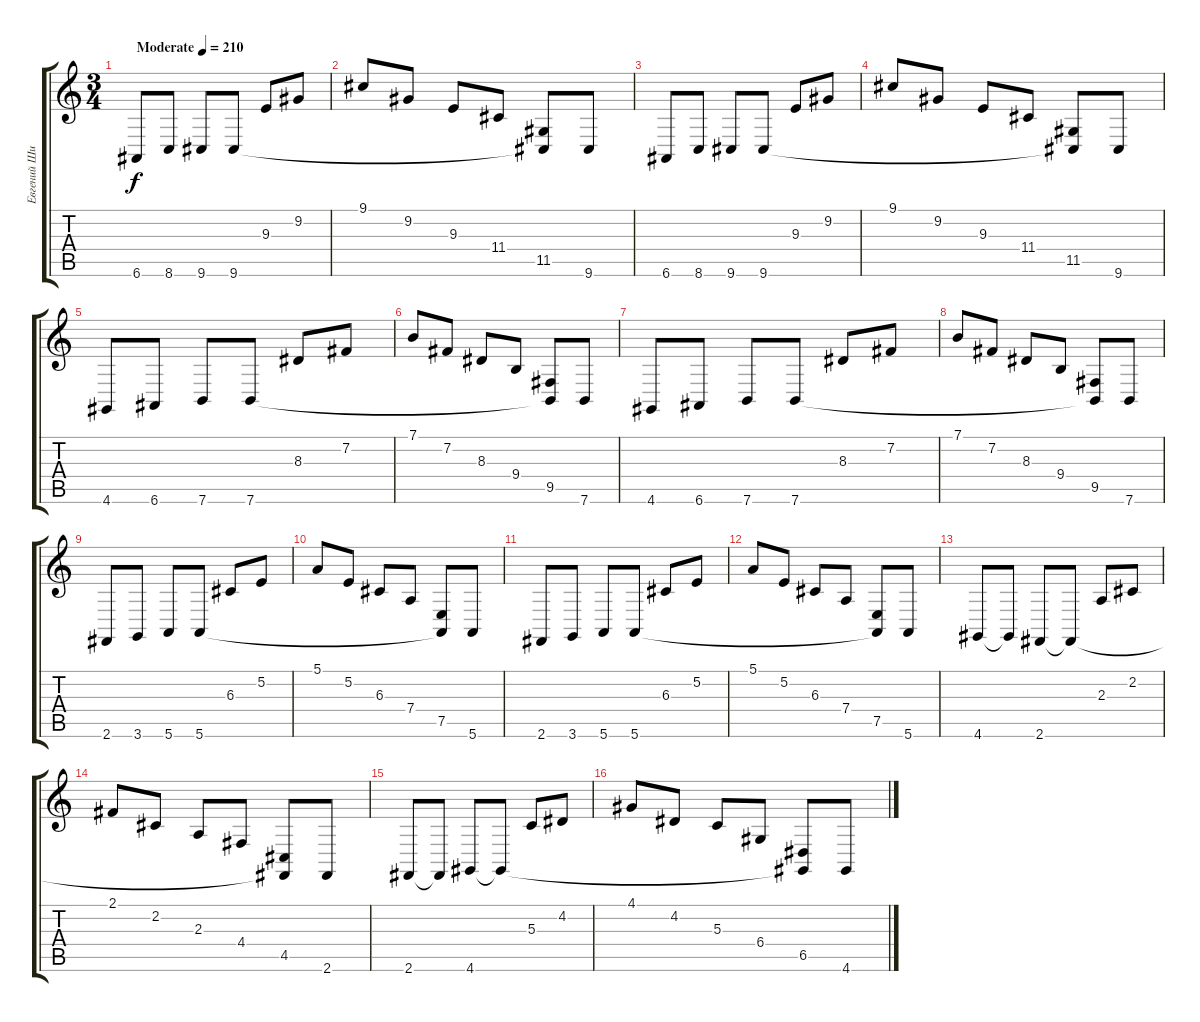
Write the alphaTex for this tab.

\track ("Евгений Шидловский" "Евгений Ши") {instrument stringensemble1}
\staff {score tabs}
\tuning (E4 B3 G3 D3 A2 E2) {hide}
\ts (3 4)
\tempo (210 "Moderate")
\clef g2
\ks c
6.6.8{dy f instrument stringensemble1} 8.6.8 9.6.8 9.6.8 9.3.8 9.2.8 |
9.1.8 9.2.8 9.3.8 11.4.8 (11.5 9.6{t}).8 9.6.8 |
6.6.8 8.6.8 9.6.8 9.6.8 9.3.8 9.2.8 |
9.1.8 9.2.8 9.3.8 11.4.8 (11.5 9.6{t}).8 9.6.8 |
4.6.8 6.6.8 7.6.8 7.6.8 8.3.8 7.2.8 |
7.1.8 7.2.8 8.3.8 9.4.8 (9.5 7.6{t}).8 7.6.8 |
4.6.8 6.6.8 7.6.8 7.6.8 8.3.8 7.2.8 |
7.1.8 7.2.8 8.3.8 9.4.8 (9.5 7.6{t}).8 7.6.8 |
2.6.8 3.6.8 5.6.8 5.6.8 6.3.8 5.2.8 |
5.1.8 5.2.8 6.3.8 7.4.8 (7.5 5.6{t}).8 5.6.8 |
2.6.8 3.6.8 5.6.8 5.6.8 6.3.8 5.2.8 |
5.1.8 5.2.8 6.3.8 7.4.8 (7.5 5.6{t}).8 5.6.8 |
4.6.8 4.6{t}.8 2.6.8 2.6{t}.8 2.3.8 2.2.8 |
2.1.8 2.2.8 2.3.8 4.4.8 (4.5 2.6{t}).8 2.6.8 |
2.6.8 2.6{t}.8 4.6.8 4.6{t}.8 5.3.8 4.2.8 |
4.1.8 4.2.8 5.3.8 6.4.8 (6.5 4.6{t}).8 4.6.8
